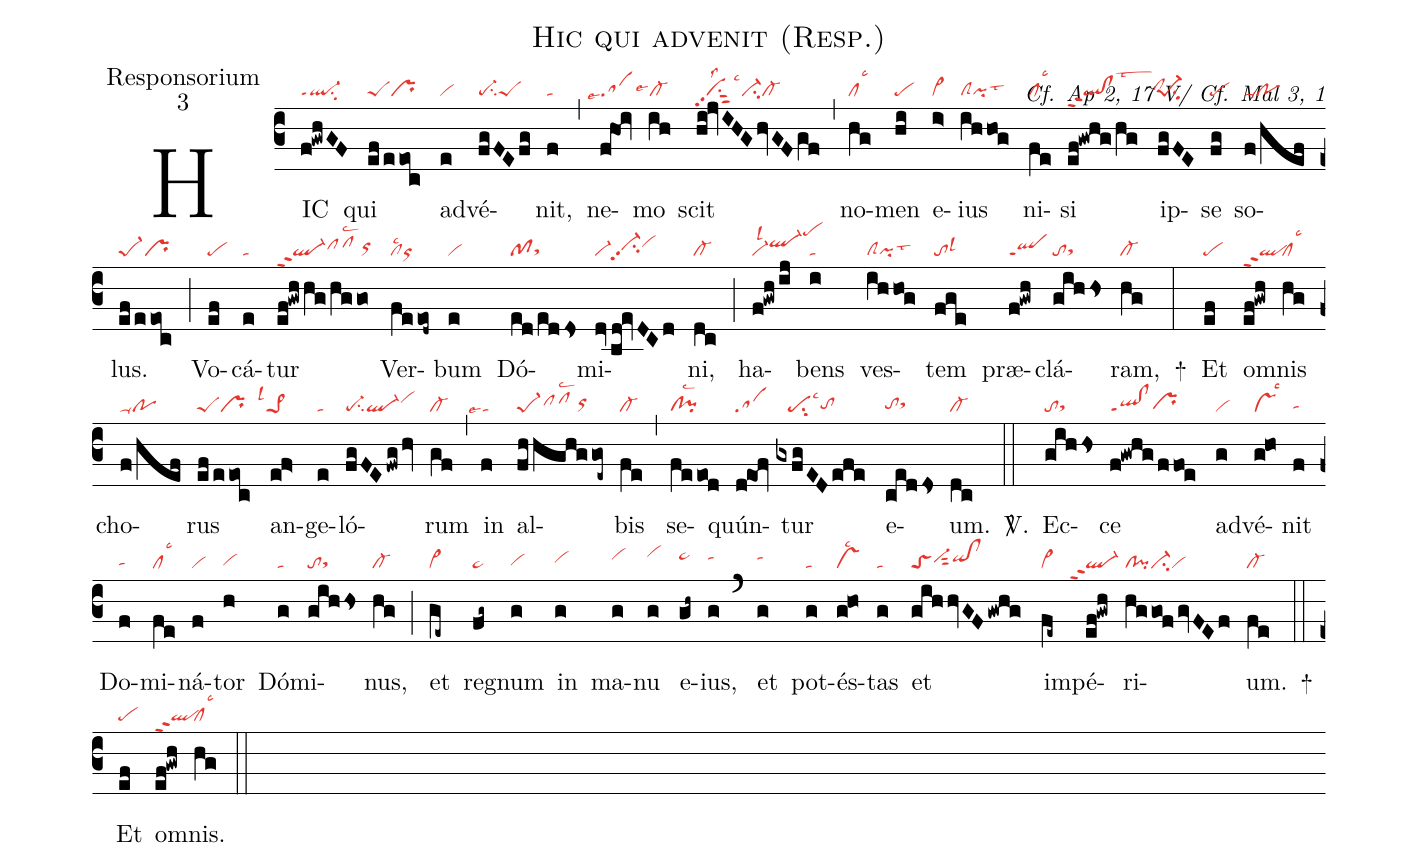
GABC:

name:Hic qui advenit (Resp.);
office-part:Responsorium;
mode:3;
commentary:Cf. Ap 2, 17 V/ Cf. Mal 3, 1;
nabc-lines:1;
%%
(c3)
HIC(f!gwhGF|ql-ppt1su2) qui(ef/eeoc|peSpr) ad(e|vi)vé(fgFEfg|pe-su2peS)nit,(f|ta) (,)
ne(fhOi|```salse7)mo(ih|```cl-lse4) scit(hi!jvIHGhvGFgf|vipp2su1sut2lss2lsc3ci-cl-) (,)
no(hg|cllsc3)men(hi|pe) e(i>|vi>)ius(ihhog|clSpilst3) ni(fe|cllsc3)si(ef!gwhg/hg|ql!clppt2lstw3clhh) ip(fgFE|pe-1su2)se(fg|pe) so(f/hef|ta-po)lus.(ef/eeoc|pe-1pr) (;)
Vo(ef|pe)cá(e|ta)tur(ef!gwhhg/hggo|ql-ppt2pfhhlsc2orhh) Ver(feeod~|cllsc2or)bum(e|vi) Dó(ed/edds|pfsthg)mi(dv/bd!evDCd|vi-vi-hhpp2su2vihi)ni,(dc|cl-) (;)
ha(f!gwh/ij|vi-lsl2ql-hipehm)bens(i|ta) ves(ihhog|clSpilst3)tem(fge|tolsl3) præ(f!gwh|qlppt1)clá(gihhs|tosthg)ram,(hg|cl-) +(:)
Et(ef|pe) om(ef!gwh|qlppt2)nis(hg|cllsc3) cho(f/hef|ta-po)rus(ef/eeoc|peSpr) an(ef>|```pe>1lsl1)ge(e|ta)ló(fgFE/fwg/hv|pe-su2ql-vihi)rum(gf|cl-) (,)
in(f|```talse4) al(fhhghg/goe~|pe-1pfhhlsc2orhh)bis(fe|cl-) (,)
se(feeod|cl!pilsc2)quún(deOf|sa)tur(gxfgEDefe|///pesu2lsc3tohg) e(cedds|tohgsthh)um.(dc|cl-) <sp>V/</sp>.(::)
Ec(gihhs|tosthg)ce(f!gwhg/ffoe|ql!clppt1prhg) ad(g|vi)vé(g!ho|vslsc3)nit(f|tahg) Do(f|tahg)mi(fe|cllsc3)ná(f|vi)tor(h|vihg) Dó(g|ta)mi(gihhs|tosthg)nus,(hg|cl-) (;)
et(ge~|vi>) re(fg~|ta>)gnum(g|vihg) in(g|vihh) ma(g|vihi)nu(g|vihj) e(gh~|ta>hi)ius,(g|tahi) (`)
et(g|tahi) pot(g|ta)és(g!ho|vslsc2)tas(g|ta) et(gihhvGF/gwhg|toSvi-hhsut2qihh!clhh) im(fe~|vi>)pé(ef!gwh|````ql-ppt2)ri(hggof/gvFEf|cl!pici-vi)um.(fe|cl-) +(::)
Et(ef|pe) om(ef!gwh|qlppt2)nis.(hg|cllsc3) (::)
